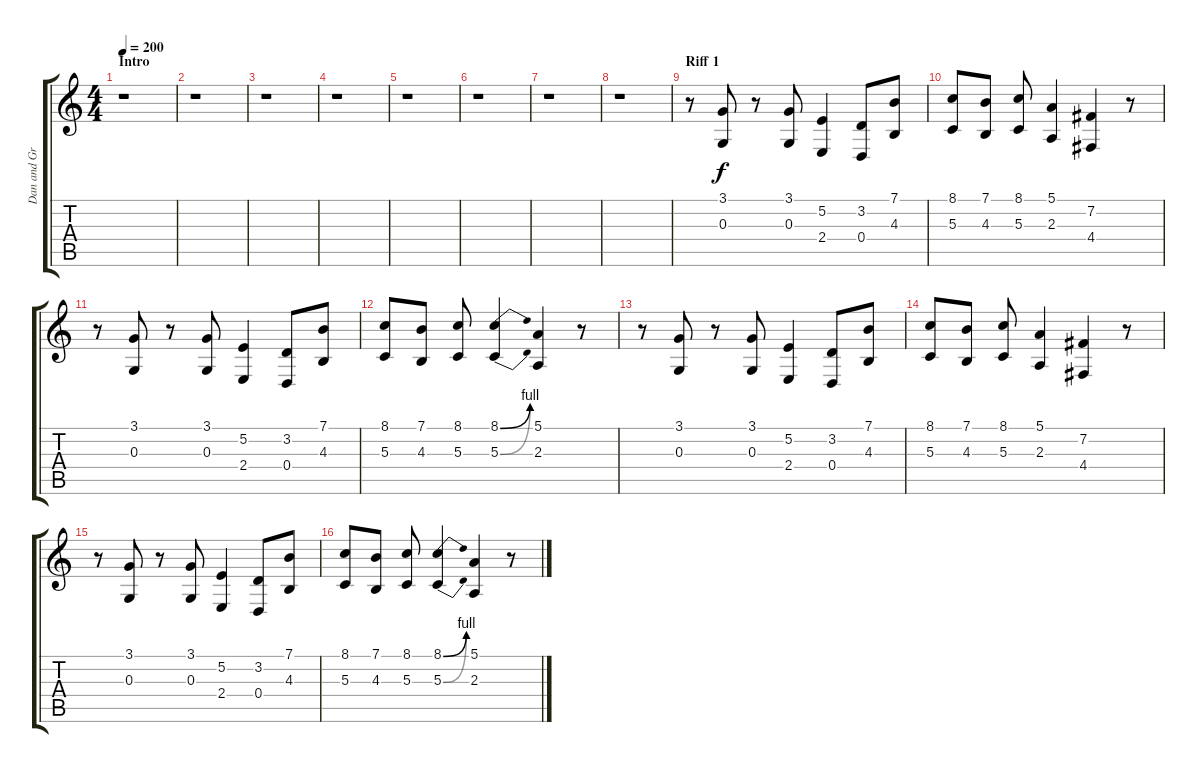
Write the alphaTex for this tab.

\track ("Dan and Grant (Trombone)" "Dan and Gr") {instrument trombone}
\staff {score tabs}
\tuning (E4 B3 G3 D3 A2 E2) {hide}
\ts (4 4)
\section ("" "Intro")
\tempo 200
\clef g2
\ks c
r.1{dy f instrument trombone} |
r.1 |
r.1 |
r.1 |
r.1 |
r.1 |
r.1 |
r.1 |
\section ("" "Riff 1")
r.8 (3.1 0.3).8 r.8 (3.1 0.3).8 (5.2 2.4).4 (3.2 0.4).8 (7.1 4.3).8 |
(8.1 5.3).8 (7.1 4.3).8 (8.1 5.3).8 (5.1 2.3).4 (7.2 4.4).4 r.8 |
r.8 (3.1 0.3).8 r.8 (3.1 0.3).8 (5.2 2.4).4 (3.2 0.4).8 (7.1 4.3).8 |
(8.1 5.3).8 (7.1 4.3).8 (8.1 5.3).8 (8.1{be (bend 0 0 60 4)} 5.3{be (bend 0 0 60 4)}).4 (5.1 2.3).4 r.8 |
r.8 (3.1 0.3).8 r.8 (3.1 0.3).8 (5.2 2.4).4 (3.2 0.4).8 (7.1 4.3).8 |
(8.1 5.3).8 (7.1 4.3).8 (8.1 5.3).8 (5.1 2.3).4 (7.2 4.4).4 r.8 |
r.8 (3.1 0.3).8 r.8 (3.1 0.3).8 (5.2 2.4).4 (3.2 0.4).8 (7.1 4.3).8 |
(8.1 5.3).8 (7.1 4.3).8 (8.1 5.3).8 (8.1{be (bend 0 0 60 4)} 5.3{be (bend 0 0 60 4)}).4 (5.1 2.3).4 r.8
